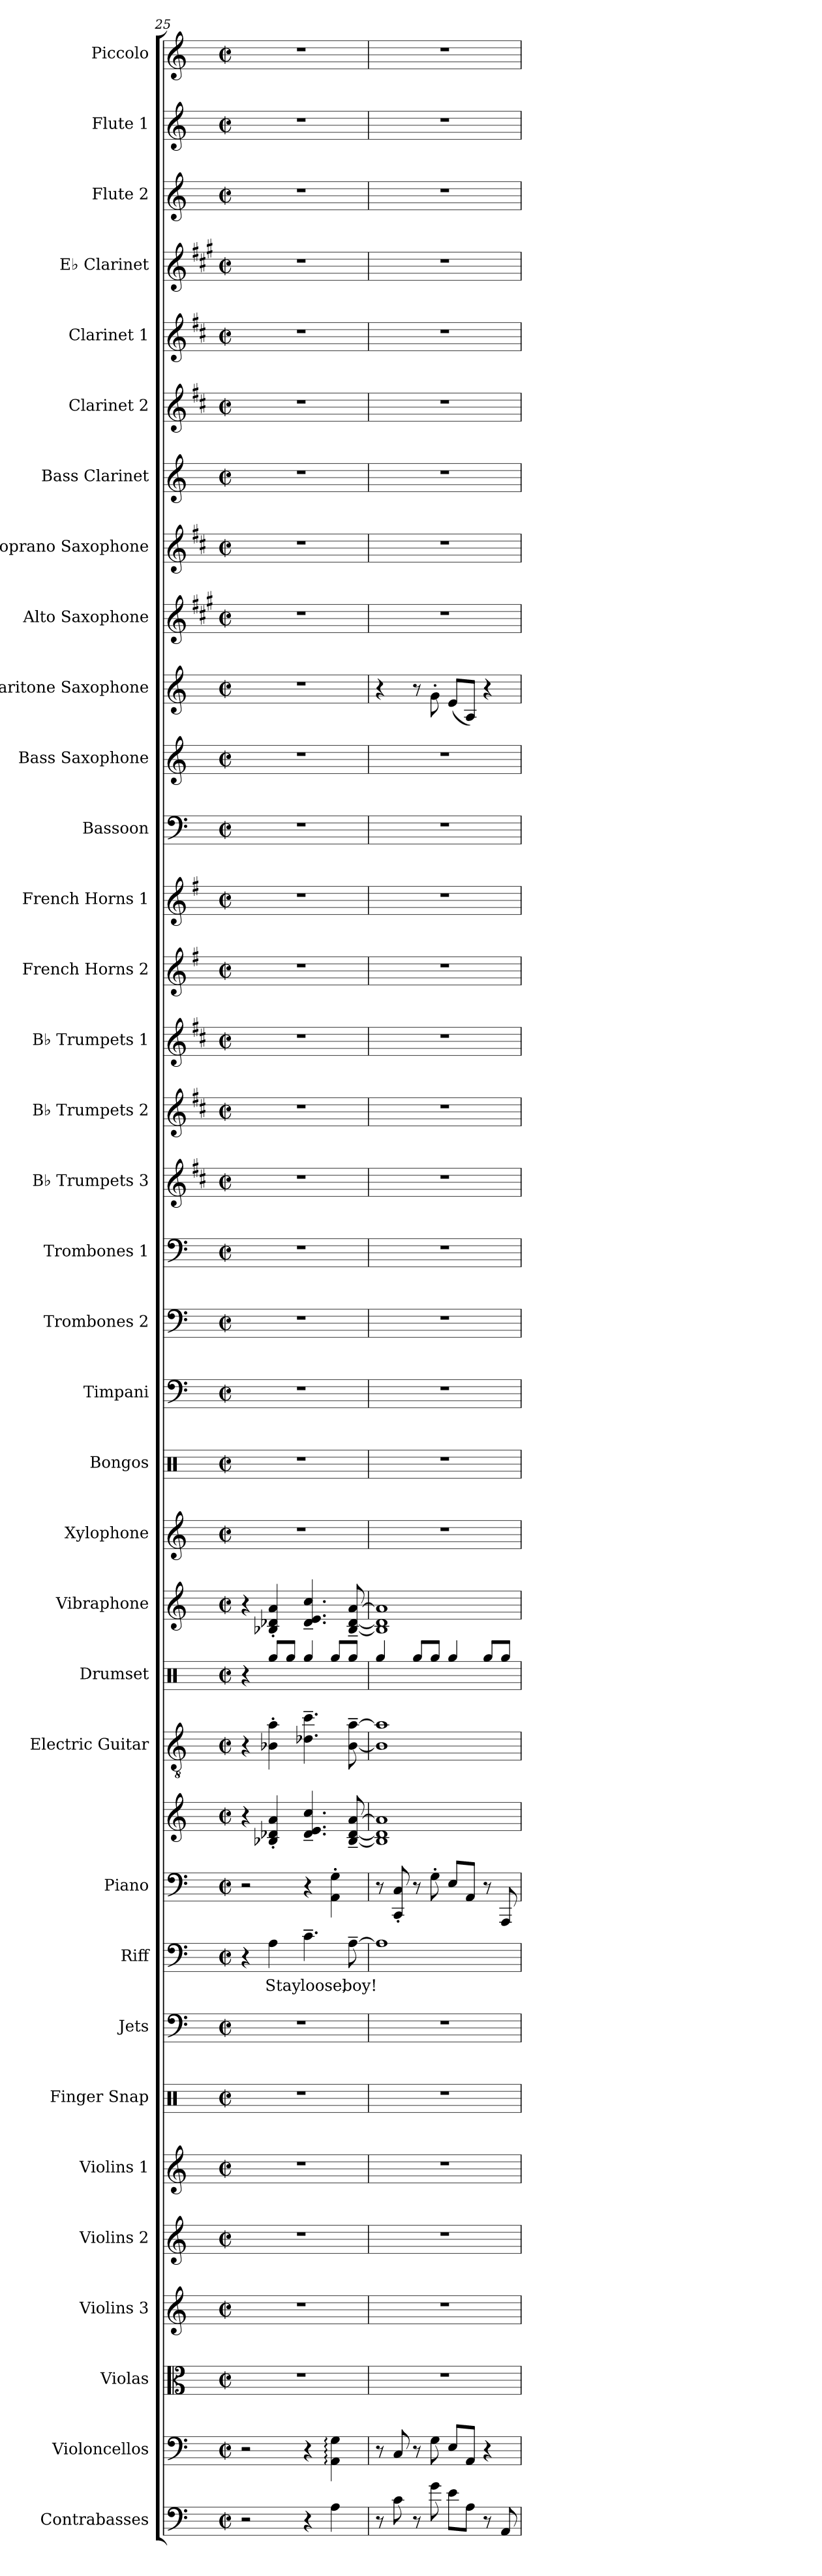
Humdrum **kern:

**kern	**kern	**kern	**kern	**kern	**kern	**kern	**kern	**kern	**text	**kern	**kern	**kern	**kern	**kern	**kern	**kern	**kern	**kern	**kern	**kern	**kern	**kern	**kern	**kern	**kern	**kern	**kern	**kern	**kern	**kern	**kern	**kern	**kern	**kern	**kern	**kern
*part35	*part34	*part33	*part32	*part31	*part30	*part29	*part28	*part27	*part27	*part26	*part26	*part25	*part24	*part23	*part22	*part21	*part20	*part19	*part18	*part17	*part16	*part15	*part14	*part13	*part12	*part11	*part10	*part9	*part8	*part7	*part6	*part5	*part4	*part3	*part2	*part1
*staff36	*staff35	*staff34	*staff33	*staff32	*staff31	*staff30	*staff29	*staff28	*staff28	*staff27	*staff26	*staff25	*staff24	*staff23	*staff22	*staff21	*staff20	*staff19	*staff18	*staff17	*staff16	*staff15	*staff14	*staff13	*staff12	*staff11	*staff10	*staff9	*staff8	*staff7	*staff6	*staff5	*staff4	*staff3	*staff2	*staff1
*I"Contrabasses	*I"Violoncellos	*I"Violas	*I"Violins 3	*I"Violins 2	*I"Violins 1	*I"Finger Snap	*I"Jets	*I"Riff	*	*I"Piano	*	*I"Electric Guitar	*I"Drumset	*I"Vibraphone	*I"Xylophone	*I"Bongos	*I"Timpani	*I"Trombones 2	*I"Trombones 1	*I"B♭ Trumpets 3	*I"B♭ Trumpets 2	*I"B♭ Trumpets 1	*I"French Horns 2	*I"French Horns 1	*I"Bassoon	*I"Bass Saxophone	*I"Baritone Saxophone	*I"Alto Saxophone	*I"Soprano Saxophone	*I"Bass Clarinet	*I"Clarinet 2	*I"Clarinet 1	*I"E♭ Clarinet	*I"Flute 2	*I"Flute 1	*I"Piccolo
*I'Cbs.	*I'Vcs.	*I'Vlas.	*I'Vlns. 3	*I'Vlns. 2	*I'Vlns. 1	*I'Fi. Sna.	*I'J.	*I'R.	*	*I'Pno.	*	*I'El. Guit.	*I'D. Set	*I'Vib.	*I'Xyl.	*I'Bon.	*I'Timp.	*I'Tbns. 2	*I'Tbns. 1	*I'B♭ Tpts. 3	*I'B♭ Tpts. 2	*I'B♭ Tpts. 1	*I'F Hns. 2	*I'F Hns. 1	*I'Bsn.	*I'Bs. Sax.	*I'Bar. Sax.	*I'A. Sax.	*I'S. Sax.	*I'B. Cl.	*I'Cl. 2	*I'Cl. 1	*I'E♭ Cl.	*I'Fl. 2	*I'Fl. 1	*I'Picc.
*clefF4	*clefF4	*clefC3	*clefG2	*clefG2	*clefG2	*clefX	*clefF4	*clefF4	*	*clefF4	*clefG2	*clefGv2	*clefX	*clefG2	*clefG2	*clefX	*clefF4	*clefF4	*clefF4	*clefG2	*clefG2	*clefG2	*clefG2	*clefG2	*clefF4	*clefG2	*clefG2	*clefG2	*clefG2	*clefG2	*clefG2	*clefG2	*clefG2	*clefG2	*clefG2	*clefG2
*ITrd7c12	*	*	*	*	*	*	*	*	*	*	*	*	*	*	*ITrd-7c-12	*	*	*	*	*ITrd1c2	*ITrd1c2	*ITrd1c2	*ITrd4c7	*ITrd4c7	*	*ITrd15c26	*ITrd12c21	*ITrd5c9	*ITrd1c2	*ITrd8c14	*ITrd1c2	*ITrd1c2	*ITrd-2c-3	*	*	*ITrd-7c-12
*k[]	*k[]	*k[]	*k[]	*k[]	*k[]	*k[]	*k[]	*k[]	*	*k[]	*k[]	*k[]	*k[]	*k[]	*k[]	*k[]	*k[]	*k[]	*k[]	*k[]	*k[]	*k[]	*k[]	*k[]	*k[]	*k[]	*k[]	*k[]	*k[]	*k[]	*k[]	*k[]	*k[]	*k[]	*k[]	*k[]
*M2/2	*M2/2	*M2/2	*M2/2	*M2/2	*M2/2	*M2/2	*M2/2	*M2/2	*	*M2/2	*M2/2	*M2/2	*M2/2	*M2/2	*M2/2	*M2/2	*M2/2	*M2/2	*M2/2	*M2/2	*M2/2	*M2/2	*M2/2	*M2/2	*M2/2	*M2/2	*M2/2	*M2/2	*M2/2	*M2/2	*M2/2	*M2/2	*M2/2	*M2/2	*M2/2	*M2/2
*met(c|)	*met(c|)	*met(c|)	*met(c|)	*met(c|)	*met(c|)	*met(c|)	*met(c|)	*met(c|)	*	*met(c|)	*met(c|)	*met(c|)	*met(c|)	*met(c|)	*met(c|)	*met(c|)	*met(c|)	*met(c|)	*met(c|)	*met(c|)	*met(c|)	*met(c|)	*met(c|)	*met(c|)	*met(c|)	*met(c|)	*met(c|)	*met(c|)	*met(c|)	*met(c|)	*met(c|)	*met(c|)	*met(c|)	*met(c|)	*met(c|)	*met(c|)
=25	=25	=25	=25	=25	=25	=25	=25	=25	=25	=25	=25	=25	=25	=25	=25	=25	=25	=25	=25	=25	=25	=25	=25	=25	=25	=25	=25	=25	=25	=25	=25	=25	=25	=25	=25	=25
2r	2r	1r	1r	1r	1r	1r	1r	4r	.	2r	4r	4r	4r	4r	1r	1r	1r	1r	1r	1r	1r	1r	1r	1r	1r	1r	1r	1r	1r	1r	1r	1r	1r	1r	1r	1r
!	!	!	!	!	!	!	!	!	!LO:LY:b	!	!	!	!	!	!	!	!	!	!	!	!	!	!	!	!	!	!	!	!	!	!	!	!	!	!	!
.	.	.	.	.	.	.	.	4A\	Stay	.	4B-X/' 4d-X/' 4a/'	4B-X\' 4a\'	8Rgg/L	4B-X/' 4d-X/' 4a/'	.	.	.	.	.	.	.	.	.	.	.	.	.	.	.	.	.	.	.	.	.	.
.	.	.	.	.	.	.	.	.	.	.	.	.	8Rgg/J	.	.	.	.	.	.	.	.	.	.	.	.	.	.	.	.	.	.	.	.	.	.	.
!	!	!	!	!	!	!	!	!	!LO:LY:b	!	!	!	!	!	!	!	!	!	!	!	!	!	!	!	!	!	!	!	!	!	!	!	!	!	!	!
4r	4r	.	.	.	.	.	.	4.c~\	loose,	4r	4.d-/~ 4.e/~ 4.cc/~	4.d-X\~ 4.cc\~	4Rgg/	4.d-/~ 4.e/~ 4.cc/~	.	.	.	.	.	.	.	.	.	.	.	.	.	.	.	.	.	.	.	.	.	.
4AA\	4AA\: 4G\:	.	.	.	.	.	.	.	.	4AA\' 4G\'	.	.	8Rgg/L	.	.	.	.	.	.	.	.	.	.	.	.	.	.	.	.	.	.	.	.	.	.	.
!	!	!	!	!	!	!	!	!	!LO:LY:b	!	!	!	!	!	!	!	!	!	!	!	!	!	!	!	!	!	!	!	!	!	!	!	!	!	!	!
.	.	.	.	.	.	.	.	[8A~\	boy!	.	[8B-/~ [8d-/~ [8a/~	[8B-\~ [8a\~	8Rgg/J	[8B-/~ [8d-/~ [8a/~	.	.	.	.	.	.	.	.	.	.	.	.	.	.	.	.	.	.	.	.	.	.
=26	=26	=26	=26	=26	=26	=26	=26	=26	=26	=26	=26	=26	=26	=26	=26	=26	=26	=26	=26	=26	=26	=26	=26	=26	=26	=26	=26	=26	=26	=26	=26	=26	=26	=26	=26	=26
8r	8r	1r	1r	1r	1r	1r	1r	1A]	.	8r	1B-] 1d-] 1a]	1B-] 1a]	4Rgg/	1B-] 1d-] 1a]	1r	1r	1r	1r	1r	1r	1r	1r	1r	1r	1r	1r	4r	1r	1r	1r	1r	1r	1r	1r	1r	1r
8C\	8C/	.	.	.	.	.	.	.	.	8CC/' 8C/'	.	.	.	.	.	.	.	.	.	.	.	.	.	.	.	.	.	.	.	.	.	.	.	.	.	.
8r	8r	.	.	.	.	.	.	.	.	8r	.	.	8Rgg/L	.	.	.	.	.	.	.	.	.	.	.	.	.	8r	.	.	.	.	.	.	.	.	.
8G\	8G\	.	.	.	.	.	.	.	.	8G'\	.	.	8Rgg/J	.	.	.	.	.	.	.	.	.	.	.	.	.	8G'\	.	.	.	.	.	.	.	.	.
8E\L	8E/L	.	.	.	.	.	.	.	.	8E/L	.	.	4Rgg/	.	.	.	.	.	.	.	.	.	.	.	.	.	(<8E/L	.	.	.	.	.	.	.	.	.
8AA\J	8AA/J	.	.	.	.	.	.	.	.	8AA/J	.	.	.	.	.	.	.	.	.	.	.	.	.	.	.	.	8AA/J)	.	.	.	.	.	.	.	.	.
8r	4r	.	.	.	.	.	.	.	.	8r	.	.	8Rgg/L	.	.	.	.	.	.	.	.	.	.	.	.	.	4r	.	.	.	.	.	.	.	.	.
8AAA/	.	.	.	.	.	.	.	.	.	8AAA/	.	.	8Rgg/J	.	.	.	.	.	.	.	.	.	.	.	.	.	.	.	.	.	.	.	.	.	.	.
=	=	=	=	=	=	=	=	=	=	=	=	=	=	=	=	=	=	=	=	=	=	=	=	=	=	=	=	=	=	=	=	=	=	=	=	=
*-	*-	*-	*-	*-	*-	*-	*-	*-	*-	*-	*-	*-	*-	*-	*-	*-	*-	*-	*-	*-	*-	*-	*-	*-	*-	*-	*-	*-	*-	*-	*-	*-	*-	*-	*-	*-
